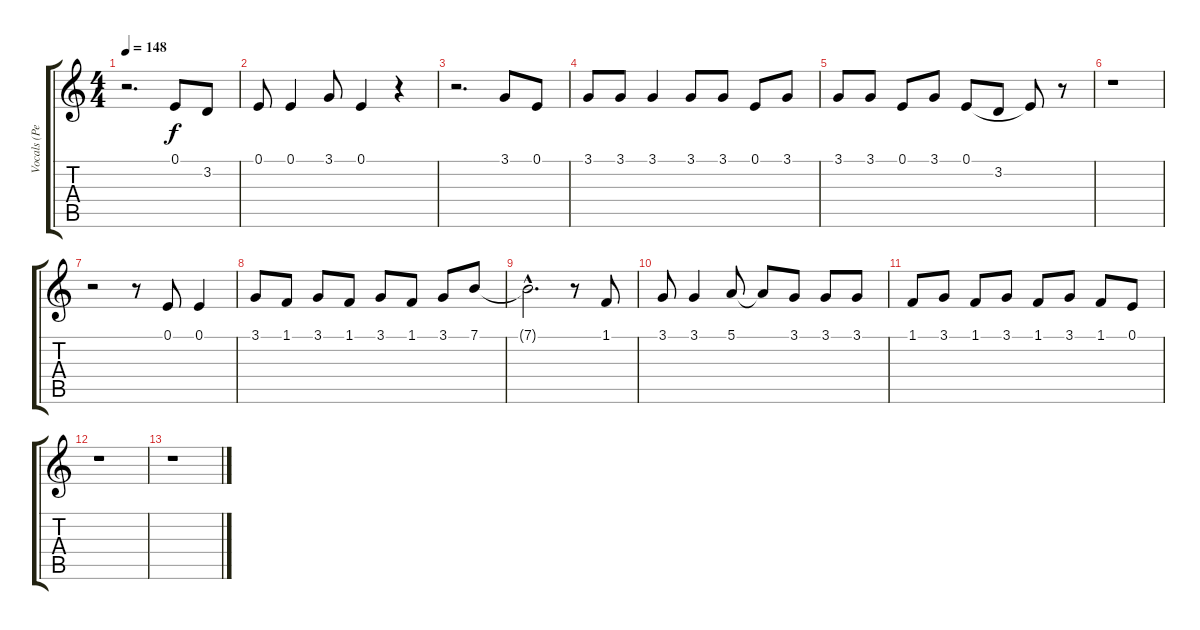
\track ("Vocals (Pelle Almqvist)" "Vocals (Pe") {instrument lead2sawtooth}
\staff {score tabs}
\tuning (E4 B3 G3 D3 A2 E2) {hide}
\ts (4 4)
\tempo 148
\clef g2
\ks c
r.2{d dy f} 0.1.8 3.2.8 |
0.1.8 0.1.4 3.1.8 0.1.4 r.4 |
r.2{d} 3.1.8 0.1.8 |
3.1.8 3.1.8 3.1.4 3.1.8 3.1.8 0.1.8 3.1.8 |
3.1.8 3.1.8 0.1.8 3.1.8 0.1.8 3.2.8 0.1{t}.8 r.8 |
r.1 |
r.2 r.8 0.1.8 0.1.4 |
3.1.8 1.1.8 3.1.8 1.1.8 3.1.8 1.1.8 3.1.8 7.1.8 |
7.1{hac t}.2{d} r.8 1.1.8 |
3.1.8 3.1.4 5.1.8 5.1{t}.8 3.1.8 3.1.8 3.1.8 |
1.1.8 3.1.8 1.1.8 3.1.8 1.1.8 3.1.8 1.1.8 0.1.8 |
r.1 |
r.1
